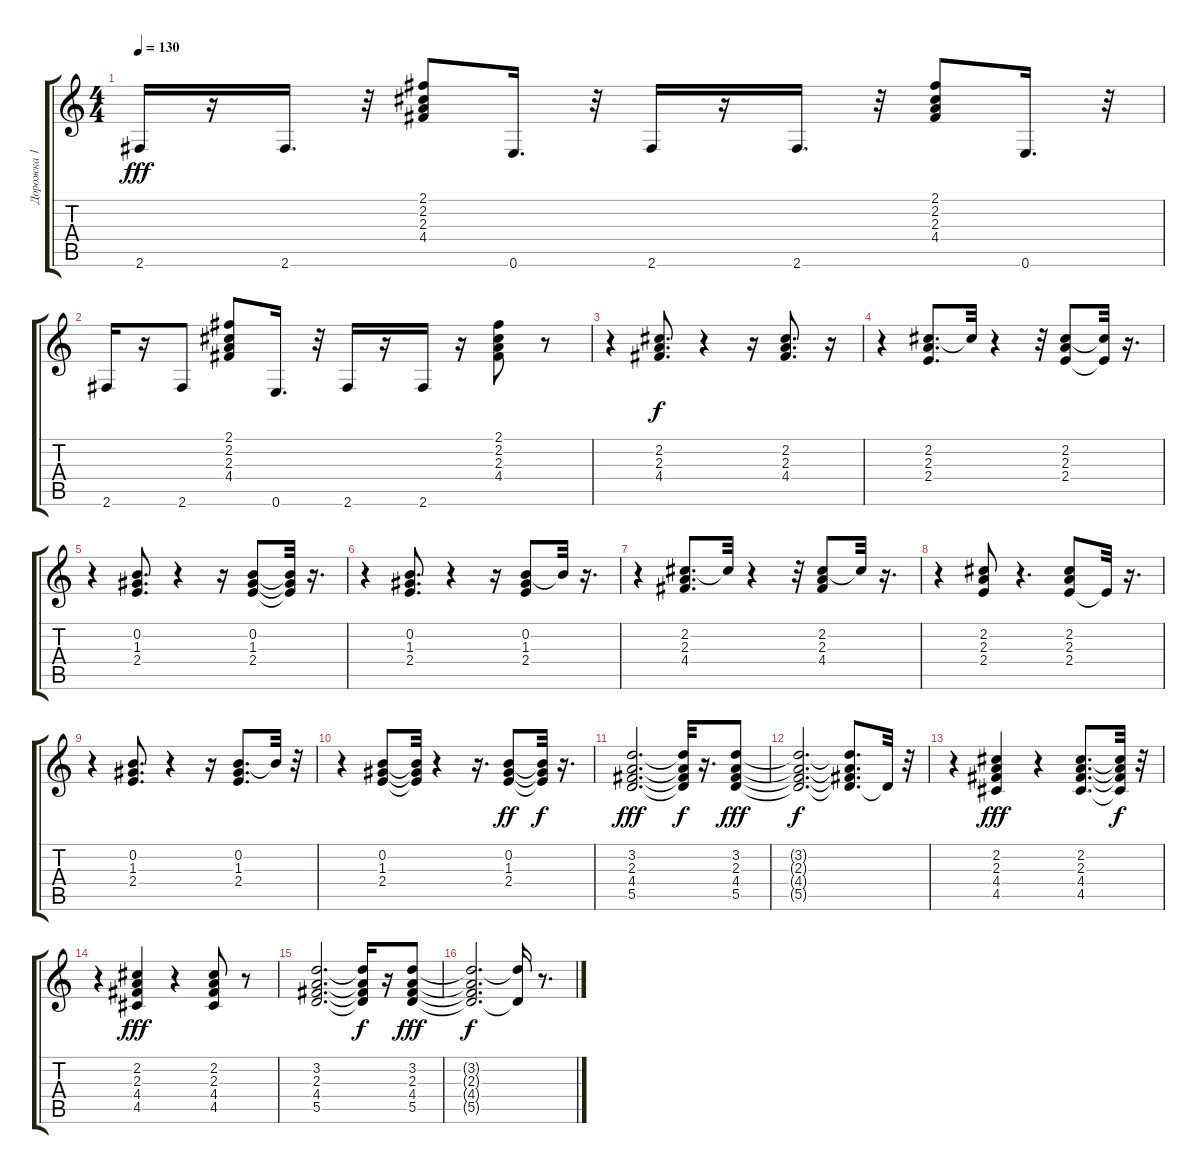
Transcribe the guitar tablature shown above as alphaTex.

\track ("Дорожка 1" "Дорожка 1") {instrument overdrivenguitar}
\staff {score tabs}
\tuning (E4 B3 G3 D3 A2 E2) {hide}
\ts (4 4)
\tempo 130
\clef g2
\ks c
2.6.16{dy fff} r.16 2.6.16{d} r.32 (2.1 2.2 2.3 4.4).8 0.6.16{d} r.32 2.6.16 r.16 2.6.16{d} r.32 (2.1 2.2 2.3 4.4).8 0.6.16{d} r.32 |
2.6.16 r.16 2.6.8 (2.1 2.2 2.3 4.4).8 0.6.16{d} r.32 2.6.16 r.16 2.6.16 r.16 (2.1 2.2 2.3 4.4).8 r.8 |
r.4 (2.2 2.3 4.4).8{d dy f} r.4 r.16 (2.2 2.3 4.4).8{d} r.16 |
r.4 (2.2 2.3 2.4).8{d} 2.2{t}.32 r.4 r.32 (2.2 2.3 2.4).8 (2.2{t} 2.4{t}).32 r.16{d} |
r.4 (0.2 1.3 2.4).8{d} r.4 r.16 (0.2 1.3 2.4).8 (0.2{t} 1.3{t} 2.4{t}).32 r.16{d} |
r.4 (0.2 1.3 2.4).8{d} r.4 r.16 (0.2 1.3 2.4).8 0.2{t}.32 r.16{d} |
r.4 (2.2 2.3 4.4).8{d} 2.2{t}.32 r.4 r.32 (2.2 2.3 4.4).8 2.2{t}.32 r.16{d} |
r.4 (2.2 2.3 2.4).8 r.4{d} (2.2 2.3 2.4).8 2.4{t}.32 r.16{d} |
r.4 (0.2 1.3 2.4).8{d} r.4 r.16 (0.2 1.3 2.4).8{d} 0.2{t}.32 r.32 |
r.4 (0.2 1.3 2.4).8 (0.2{t} 1.3{t} 2.4{t}).32 r.4 r.16{d} (0.2 1.3 2.4).8{dy ff} (0.2{t} 1.3{t} 2.4{t}).32{dy f} r.16{d} |
(3.2 2.3 4.4 5.5).2{d dy fff} (3.2{t} 2.3{t} 4.4{t} 5.5{t}).32{dy f} r.16{d} (3.2 2.3 4.4 5.5).8{dy fff} |
(3.2{t} 2.3{t} 4.4{t} 5.5{t}).2{d dy f} (3.2{t} 2.3{t} 4.4{t} 5.5{t}).8{d} 5.5{t}.32 r.32 |
r.4 (2.2 2.3 4.4 4.5).4{dy fff} r.4 (2.2 2.3 4.4 4.5).8{d} (2.2{t} 2.3{t} 4.4{t} 4.5{t}).32{dy f} r.32 |
r.4 (2.2 2.3 4.4 4.5).4{dy fff} r.4 (2.2 2.3 4.4 4.5).8 r.8 |
(3.2 2.3 4.4 5.5).2{d} (3.2{t} 2.3{t} 4.4{t} 5.5{t}).16{dy f} r.16 (3.2 2.3 4.4 5.5).8{dy fff} |
(3.2{t} 2.3{t} 4.4{t} 5.5{t}).2{d dy f} (3.2{t} 5.5{t}).16 r.8{d}
